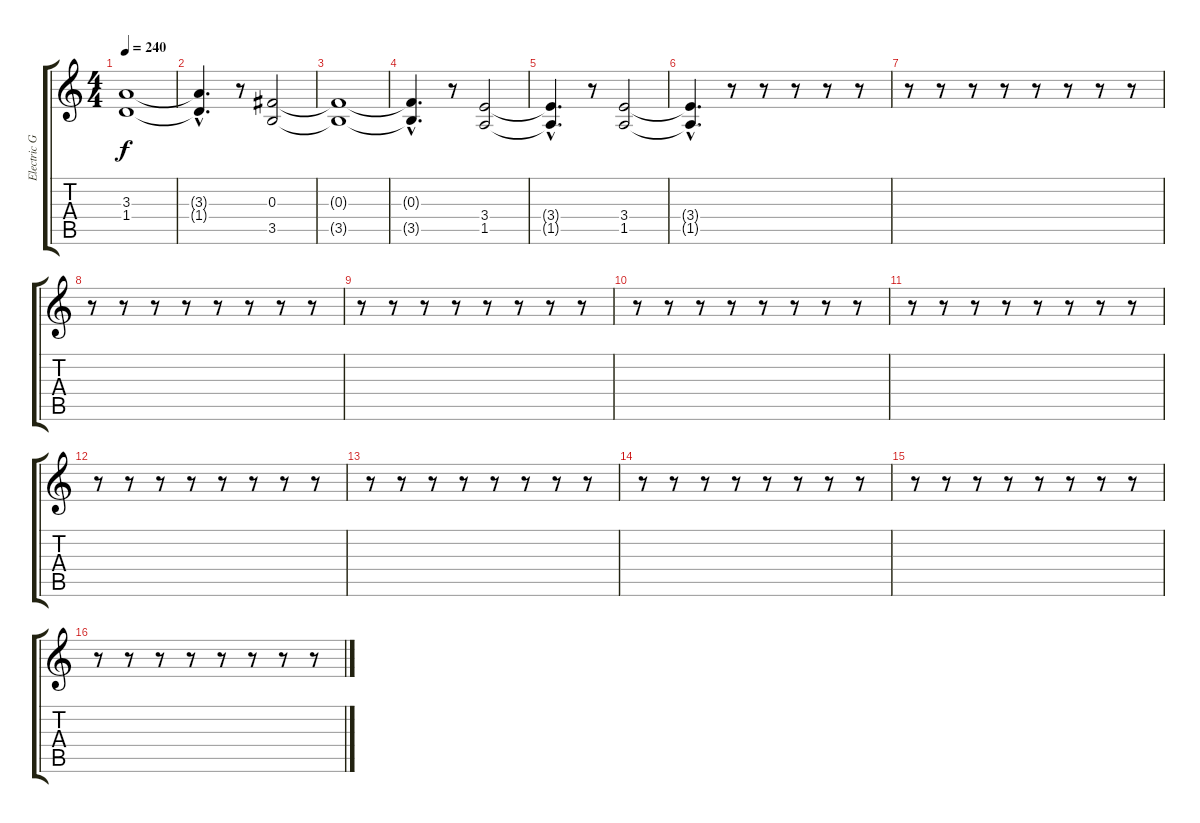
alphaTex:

\track ("Electric Guitar 2" "Electric G") {instrument distortionguitar}
\staff {score tabs}
\tuning (Eb4 Bb3 Gb3 Db3 Ab2 Eb2) {hide}
\ts (4 4)
\tempo 240
\clef g2
\ks c
(3.3{t} 1.4{t}).1{dy f} |
(3.3{hac t} 1.4{hac t}).4{d} r.8 (0.3 3.5).2 |
(0.3{t} 3.5{t}).1 |
(0.3{hac t} 3.5{hac t}).4{d} r.8 (3.4 1.5).2 |
(3.4{hac t} 1.5{hac t}).4{d} r.8 (3.4 1.5).2 |
(3.4{hac t} 1.5{hac t}).4{d} r.8 r.8 r.8 r.8 r.8 |
r.8 r.8 r.8 r.8 r.8 r.8 r.8 r.8 |
r.8 r.8 r.8 r.8 r.8 r.8 r.8 r.8 |
r.8 r.8 r.8 r.8 r.8 r.8 r.8 r.8 |
r.8 r.8 r.8 r.8 r.8 r.8 r.8 r.8 |
r.8 r.8 r.8 r.8 r.8 r.8 r.8 r.8 |
r.8 r.8 r.8 r.8 r.8 r.8 r.8 r.8 |
r.8 r.8 r.8 r.8 r.8 r.8 r.8 r.8 |
r.8 r.8 r.8 r.8 r.8 r.8 r.8 r.8 |
r.8 r.8 r.8 r.8 r.8 r.8 r.8 r.8 |
r.8 r.8 r.8 r.8 r.8 r.8 r.8 r.8
